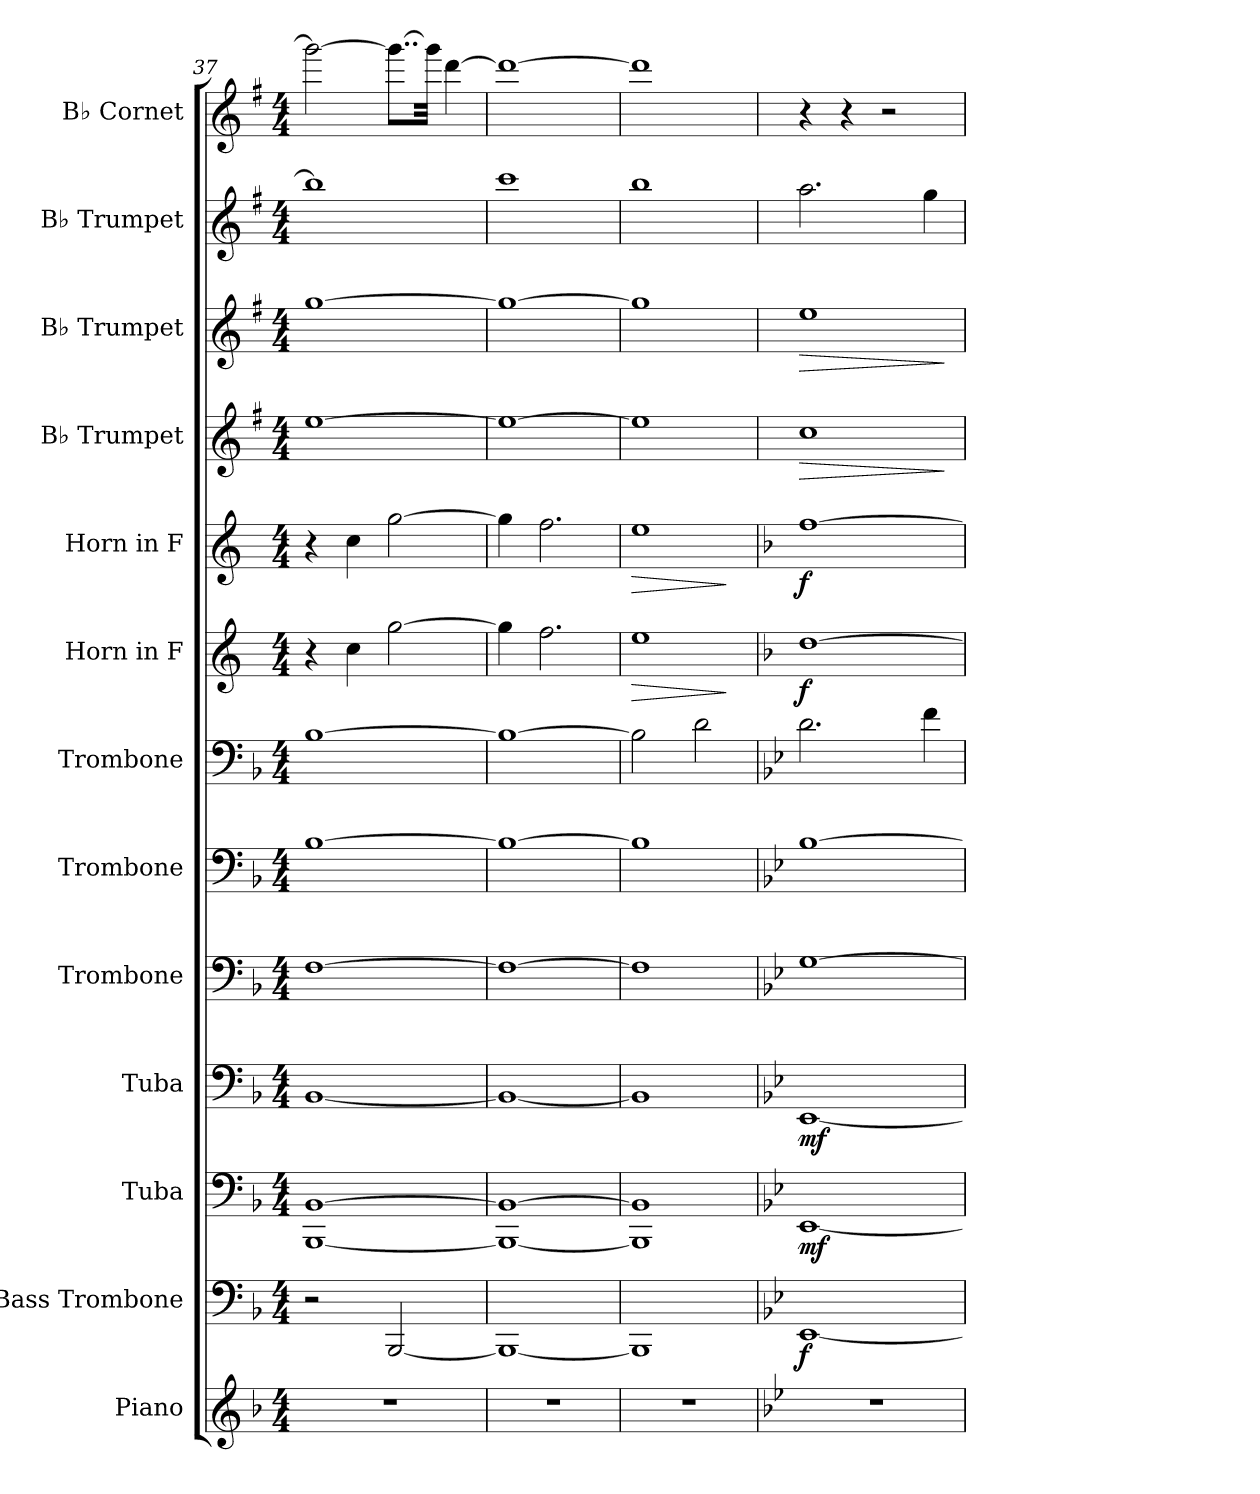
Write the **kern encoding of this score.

**kern	**kern	**dynam	**kern	**dynam	**kern	**dynam	**kern	**kern	**kern	**kern	**dynam	**kern	**dynam	**kern	**dynam	**kern	**dynam	**kern	**kern
*part13	*part12	*part12	*part11	*part11	*part10	*part10	*part9	*part8	*part7	*part6	*part6	*part5	*part5	*part4	*part4	*part3	*part3	*part2	*part1
*staff13	*staff12	*staff12	*staff11	*staff11	*staff10	*staff10	*staff9	*staff8	*staff7	*staff6	*staff6	*staff5	*staff5	*staff4	*staff4	*staff3	*staff3	*staff2	*staff1
*I"Piano	*I"Bass Trombone	*	*I"Tuba	*	*I"Tuba	*	*I"Trombone	*I"Trombone	*I"Trombone	*I"Horn in F	*	*I"Horn in F	*	*I"B♭ Trumpet	*	*I"B♭ Trumpet	*	*I"B♭ Trumpet	*I"B♭ Cornet
*I'Pno.	*I'B. Tbn.	*	*I'Tba.	*	*I'Tba.	*	*I'Tbn.	*I'Tbn.	*I'Tbn.	*	*	*	*	*I'B♭ Tpt.	*	*I'B♭ Tpt.	*	*I'B♭ Tpt.	*I'B♭ Cnt.
*clefG2	*clefF4	*	*clefF4	*	*clefF4	*	*clefF4	*clefF4	*clefF4	*clefG2	*	*clefG2	*	*clefG2	*	*clefG2	*	*clefG2	*clefG2
*	*	*	*	*	*	*	*	*	*	*ITrd4c7	*	*ITrd4c7	*	*ITrd1c2	*	*ITrd1c2	*	*ITrd1c2	*ITrd1c2
*k[b-]	*k[b-]	*	*k[b-]	*	*k[b-]	*	*k[b-]	*k[b-]	*k[b-]	*k[b-]	*	*k[b-]	*	*k[b-]	*	*k[b-]	*	*k[b-]	*k[b-]
*M4/4	*M4/4	*	*M4/4	*	*M4/4	*	*M4/4	*M4/4	*M4/4	*M4/4	*	*M4/4	*	*M4/4	*	*M4/4	*	*M4/4	*M4/4
=37	=37	=37	=37	=37	=37	=37	=37	=37	=37	=37	=37	=37	=37	=37	=37	=37	=37	=37	=37
1r	2r	.	[1BBB- [1BB-	.	[1BB-	.	[1F	[1B-	[1B-	4r	.	4r	.	[1dd	.	[1ff	.	1aa]	2fff\_
.	.	.	.	.	.	.	.	.	.	4f\	.	4f\	.	.	.	.	.	.	.
.	[2BBB-/	.	.	.	.	.	.	.	.	[2cc\	.	[2cc\	.	.	.	.	.	.	8..fff\L_
.	.	.	.	.	.	.	.	.	.	.	.	.	.	.	.	.	.	.	32fff\Jkk]
.	.	.	.	.	.	.	.	.	.	.	.	.	.	.	.	.	.	.	[4ccc\
=38	=38	=38	=38	=38	=38	=38	=38	=38	=38	=38	=38	=38	=38	=38	=38	=38	=38	=38	=38
1r	1BBB-_	.	1BBB-_ 1BB-_	.	1BB-_	.	1F_	1B-_	1B-_	4cc\]	.	4cc\]	.	1dd_	.	1ff_	.	1bb-	1ccc_
.	.	.	.	.	.	.	.	.	.	2.b-\	.	2.b-\	.	.	.	.	.	.	.
=39	=39	=39	=39	=39	=39	=39	=39	=39	=39	=39	=39	=39	=39	=39	=39	=39	=39	=39	=39
!	!	!	!	!	!	!	!	!	!	!	!LO:HP:b	!	!LO:HP:b	!	!	!	!	!	!
1r	1BBB-]	.	1BBB-] 1BB-]	.	1BB-]	.	1F]	1B-]	2B-\]	1a	>	1a	>	1dd]	.	1ff]	.	1aa	1ccc]
.	.	.	.	.	.	.	.	.	2d\	.	.	.	.	.	.	.	.	.	.
.	.	.	.	.	.	.	.	.	.	.	]	.	]	.	.	.	.	.	.
=40	=40	=40	=40	=40	=40	=40	=40	=40	=40	=40	=40	=40	=40	=40	=40	=40	=40	=40	=40
*k[b-e-]	*k[b-e-]	*	*k[b-e-]	*	*k[b-e-]	*	*k[b-e-]	*k[b-e-]	*k[b-e-]	*k[b-e-]	*	*k[b-e-]	*	*k[b-e-]	*	*k[b-e-]	*	*k[b-e-]	*k[b-e-]
*	*	*	*	*	*	*	*	*	*	*	*	*	*	*	*	*	*	*	*MM75
!	!	!LO:DY:b	!	!LO:DY:b	!	!LO:DY:b	!	!	!	!	!LO:DY:b	!	!LO:DY:b	!	!LO:HP:b	!	!LO:HP:b	!	!
1r	[1EE-	f	[1EE-	mf	[1EE-	mf	[1G	[1B-	2.d\	[1g	f	[1b-	f	1b-	>	1dd	>	2.gg\	4r
.	.	.	.	.	.	.	.	.	.	.	.	.	.	.	.	.	.	.	4r
.	.	.	.	.	.	.	.	.	.	.	.	.	.	.	.	.	.	.	2r
.	.	.	.	.	.	.	.	.	4f\	.	.	.	.	.	.	.	.	4ff\	.
.	.	.	.	.	.	.	.	.	.	.	.	.	.	.	]	.	]	.	.
=	=	=	=	=	=	=	=	=	=	=	=	=	=	=	=	=	=	=	=
*-	*-	*-	*-	*-	*-	*-	*-	*-	*-	*-	*-	*-	*-	*-	*-	*-	*-	*-	*-
